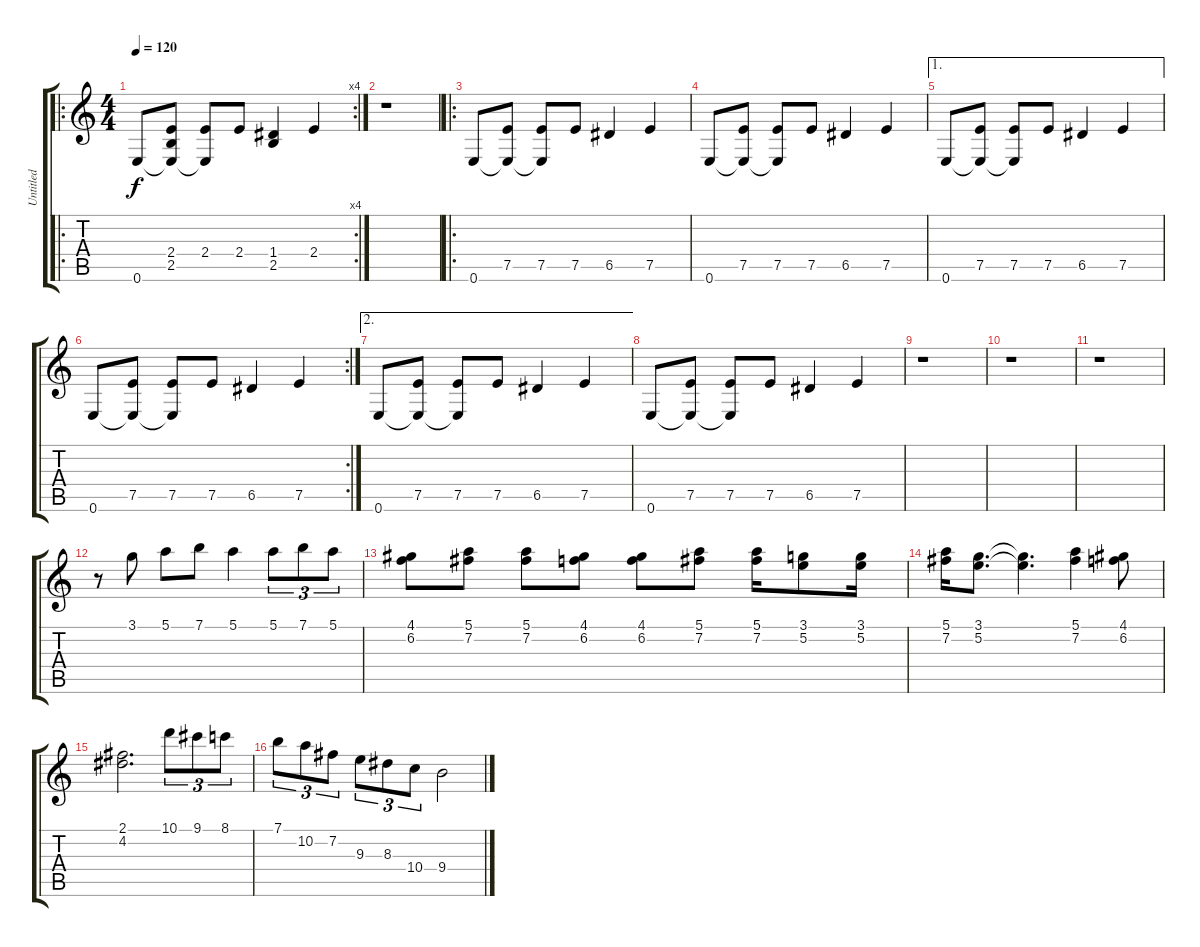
\track ("Untitled" "Untitled") {instrument acousticguitarsteel}
\staff {score tabs}
\tuning (E4 B3 G3 D3 A2 E2) {hide}
\ro
\rc 4
\ts (4 4)
\tempo 120
\clef g2
\ks c
0.6.8{dy f instrument acousticguitarsteel} (2.4 2.5 0.6{t}).8 (2.4 0.6{t}).8 2.4.8 (1.4 2.5).4 2.4.4 |
r.1 |
\ro
0.6.8 (7.5 0.6{t}).8 (7.5 0.6{t}).8 7.5.8 6.5.4 7.5.4 |
0.6.8 (7.5 0.6{t}).8 (7.5 0.6{t}).8 7.5.8 6.5.4 7.5.4 |
\ae 1
0.6.8 (7.5 0.6{t}).8 (7.5 0.6{t}).8 7.5.8 6.5.4 7.5.4 |
\rc 2
0.6.8 (7.5 0.6{t}).8 (7.5 0.6{t}).8 7.5.8 6.5.4 7.5.4 |
\ae 2
0.6.8 (7.5 0.6{t}).8 (7.5 0.6{t}).8 7.5.8 6.5.4 7.5.4 |
0.6.8 (7.5 0.6{t}).8 (7.5 0.6{t}).8 7.5.8 6.5.4 7.5.4 |
r.1 |
r.1 |
r.1 |
r.8 3.1.8 5.1.8 7.1.8 5.1.4 5.1.8{tu (3 2)} 7.1.8{tu (3 2)} 5.1.8{tu (3 2)} |
(4.1 6.2).8 (5.1 7.2).8 (5.1 7.2).8 (4.1 6.2).8 (4.1 6.2).8 (5.1 7.2).8 (5.1 7.2).16 (3.1 5.2).8 (3.1 5.2).16 |
(5.1 7.2).16 (3.1 5.2).8{d} (3.1{t} 5.2{t}).4{d} (5.1 7.2).4 (4.1 6.2).8 |
(2.1 4.2).2{d} 10.1.8{tu (3 2)} 9.1.8{tu (3 2)} 8.1.8{tu (3 2)} |
7.1.8{tu (3 2)} 10.2.8{tu (3 2)} 7.2.8{tu (3 2)} 9.3.8{tu (3 2)} 8.3.8{tu (3 2)} 10.4.8{tu (3 2)} 9.4.2
